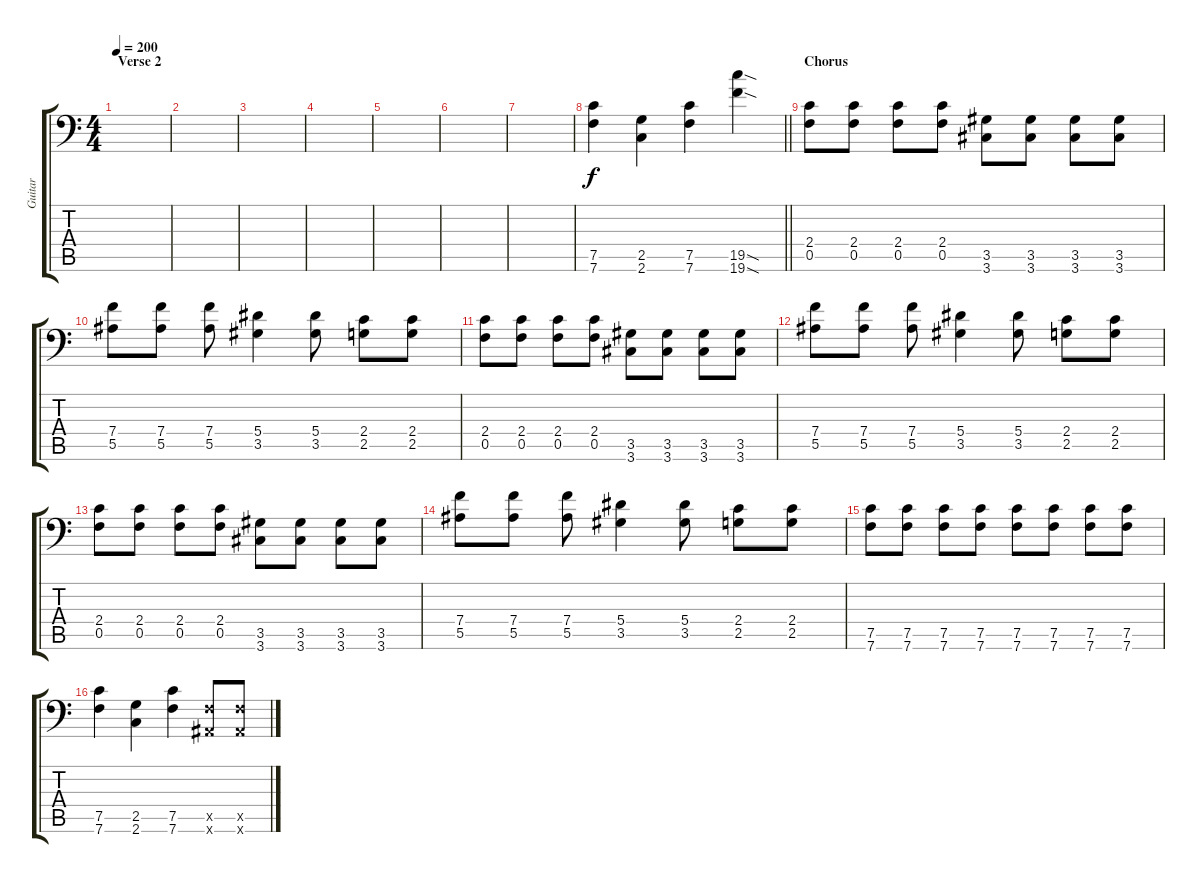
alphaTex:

\track ("Guitar" "Guitar") {instrument distortionguitar}
\staff {score tabs}
\tuning (C4 G3 Eb3 Bb2 F2 Bb1) {hide}
\ts (4 4)
\section ("" "Verse 2")
\tempo 200
\clef f4
\ks c
|
|
|
|
|
|
|
\barLineRight lightlight
(7.5 7.6).4 (2.5 2.6).4 (7.5 7.6).4 (19.5{sod} 19.6{sod}).4 |
\section ("" "Chorus")
(2.4 0.5).8 (2.4 0.5).8 (2.4 0.5).8 (2.4 0.5).8 (3.5 3.6).8 (3.5 3.6).8 (3.5 3.6).8 (3.5 3.6).8 |
(7.4 5.5).8 (7.4 5.5).8 (7.4 5.5).8 (5.4 3.5).4 (5.4 3.5).8 (2.4 2.5).8 (2.4 2.5).8 |
(2.4 0.5).8 (2.4 0.5).8 (2.4 0.5).8 (2.4 0.5).8 (3.5 3.6).8 (3.5 3.6).8 (3.5 3.6).8 (3.5 3.6).8 |
(7.4 5.5).8 (7.4 5.5).8 (7.4 5.5).8 (5.4 3.5).4 (5.4 3.5).8 (2.4 2.5).8 (2.4 2.5).8 |
(2.4 0.5).8 (2.4 0.5).8 (2.4 0.5).8 (2.4 0.5).8 (3.5 3.6).8 (3.5 3.6).8 (3.5 3.6).8 (3.5 3.6).8 |
(7.4 5.5).8 (7.4 5.5).8 (7.4 5.5).8 (5.4 3.5).4 (5.4 3.5).8 (2.4 2.5).8 (2.4 2.5).8 |
(7.5 7.6).8 (7.5 7.6).8 (7.5 7.6).8 (7.5 7.6).8 (7.5 7.6).8 (7.5 7.6).8 (7.5 7.6).8 (7.5 7.6).8 |
(7.5 7.6).4 (2.5 2.6).4 (7.5 7.6).4 (0.5{x} 0.6{x}).8 (0.5{x} 0.6{x}).8
